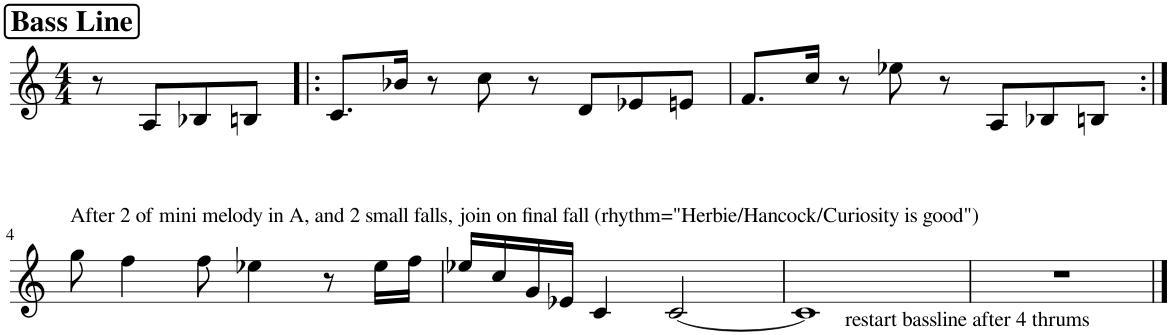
**kern
*part1
*staff1
*I"Bb Trumpet
*I'Bb Tpt.
*clefG2
*Trd1c2
*k[]
*M4/4
!!LO:REH:place=s1:a:B:cj:fs=14:t=Bass Line
=1
8r
8A/L
8B-X/
8Bn/J
=2!|:
8.c/L
16b-X/Jk
8r
8cc\
8r
8d/L
8e-X/
8en/J
=3
8.f/L
16cc/Jk
8r
8ee-X\
8r
8A/L
8B-X/
8Bn/J
!!LO:LB:g=z
=4:|!
!LO:TX:a:t=After 2 of mini melody in A, and 2 small falls, join on final fall (rhythm="Herbie/Hancock/Curiosity is good")
8gg\
4ff\
8ff\
4ee-X\
8r
16ee-\LL
16ff\JJ
=5
16ee-X/LL
16cc/
16g/
16e-X/JJ
4c/
[2c/
=6
!LO:TX:b:t=restart bassline after 4 thrums
1c]
=7
1r
==
*-
